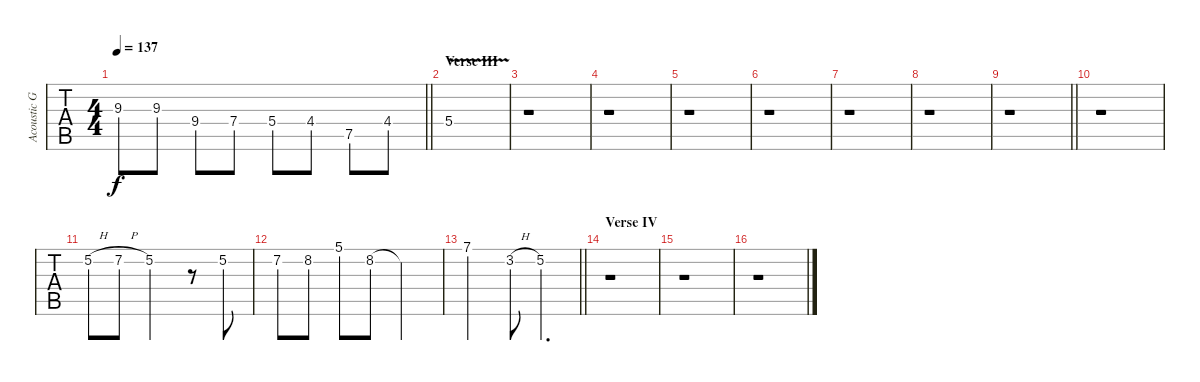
\track ("Acoustic Guitar II" "Acoustic G") {instrument acousticguitarsteel}
\staff {tabs}
\tuning (Eb4 Bb3 Gb3 Db3 Ab2 Eb2) {hide}
\ts (4 4)
\tempo 137
\clef g2
\barLineRight lightlight
\ks ebminor
9.3{t}.8{dy f} 9.3.8 9.4.8 7.4.8 5.4.8 4.4.8 7.5.8 4.4.8 |
\section ("" "Verse III")
5.4{v}.1 |
r.1 |
r.1 |
r.1 |
r.1 |
r.1 |
r.1 |
\barLineRight lightlight
r.1 |
r.1 |
5.2{h}.8 7.2{h}.8 5.2.2 r.8 5.2.8 |
7.2.8 8.2.8 5.1.8 8.2.8 8.2{t}.2 |
\barLineRight lightlight
7.1.2 3.2{h}.8 5.2.4{d} |
\section ("" "Verse IV")
r.1 |
r.1 |
r.1
